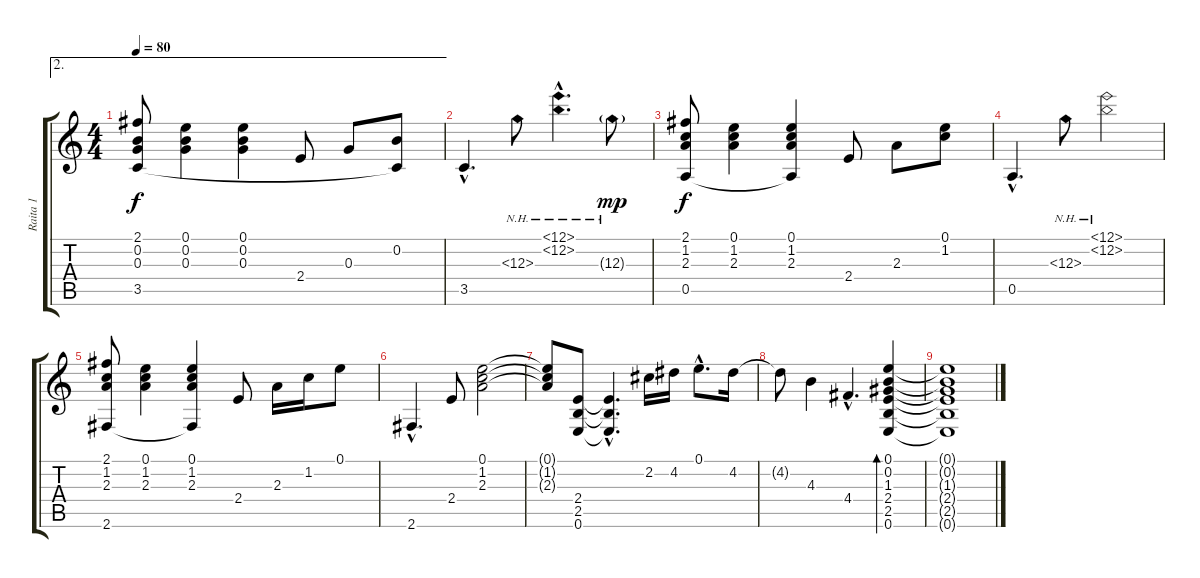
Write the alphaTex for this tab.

\track ("Raita 1" "Raita 1") {instrument acousticguitarnylon}
\staff {score tabs}
\tuning (E4 B3 G3 D3 A2 E2) {hide}
\ae 2
\ts (4 4)
\tempo 80
\clef g2
\ks c
(2.1 0.2 0.3 3.5).8{dy f} (0.1 0.2 0.3).4 (0.1 0.2 0.3).4 2.4.8 0.3.8 (0.2 3.5{t}).8 |
3.5{hac}.4{d} 12.3{nh}.8 (12.1{nh hac} 12.2{nh hac}).4{d} 12.3{nh g}.8{dy mp} |
(2.1 1.2 2.3 0.5).8{dy f} (0.1 1.2 2.3).4 (0.1 1.2 2.3 0.5{t}).4 2.4.8 2.3.8 (0.1 1.2).8 |
0.5{hac}.4{d} 12.3{nh}.8 (12.1{nh} 12.2{nh}).2 |
(2.1 1.2 2.3 2.6).8 (0.1 1.2 2.3).4 (0.1 1.2 2.3 2.6{t}).4 2.4.8 2.3.16 1.2.16 0.1.8 |
2.6{hac}.4{d} 2.4.8 (0.1 1.2 2.3).2 |
(0.1{t} 1.2{t} 2.3{t}).8 (2.4 2.5 0.6).8 (2.4{hac t} 2.5{hac t} 0.6{hac t}).4{d} 2.2.16 4.2.16 0.1{hac}.8{d} 4.2.16 |
4.2{t}.8 4.3.4 4.4{hac}.4{d} (0.1 0.2 1.3 2.4 2.5 0.6).4{bd 480} |
(0.1{t} 0.2{t} 1.3{t} 2.4{t} 2.5{t} 0.6{t}).1
